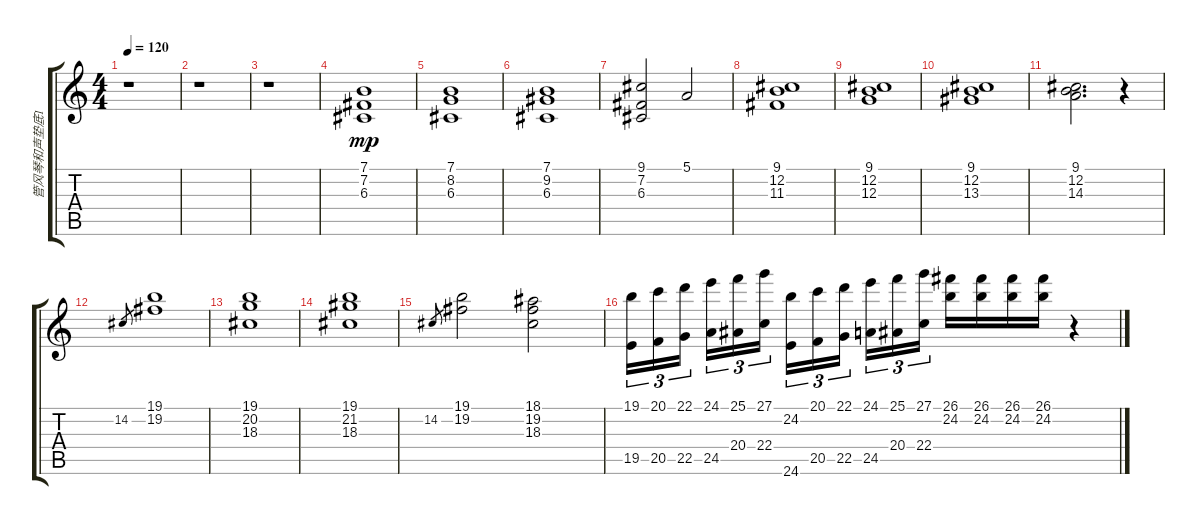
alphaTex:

\track ("管风琴和声垫底1" "管风琴和声垫底1") {instrument churchorgan}
\staff {score tabs}
\tuning (E4 B3 G3 D3 A2 E2) {hide}
\ts (4 4)
\tempo 120
\clef g2
\ks c
r.1{dy mp} |
r.1 |
r.1 |
(7.1 7.2 6.3).1 |
(7.1 8.2 6.3).1 |
(7.1 9.2 6.3).1 |
(9.1 7.2 6.3).2 5.1.2 |
(9.1 12.2 11.3).1 |
(9.1 12.2 12.3).1 |
(9.1 12.2 13.3).1 |
(9.1 12.2 14.3).2{d} r.4 |
14.2.8{gr} (19.1 19.2).1 |
(19.1 20.2 18.3).1 |
(19.1 21.2 18.3).1 |
14.2.8{gr} (19.1 19.2).2 (18.1 19.2 18.3).2 |
(19.1 19.5).16{tu (3 2)} (20.1 20.5).16{tu (3 2)} (22.1 22.5).16{tu (3 2) beam splitsecondary} (24.1 24.5).16{tu (3 2)} (25.1 20.4).16{tu (3 2)} (27.1 22.4).16{tu (3 2)} (24.2 24.6).16{tu (3 2)} (20.1 20.5).16{tu (3 2)} (22.1 22.5).16{tu (3 2) beam splitsecondary} (24.1 24.5).16{tu (3 2)} (25.1 20.4).16{tu (3 2)} (27.1 22.4).16{tu (3 2)} (26.1 24.2).16 (26.1 24.2).16 (26.1 24.2).16 (26.1 24.2).16 r.4
